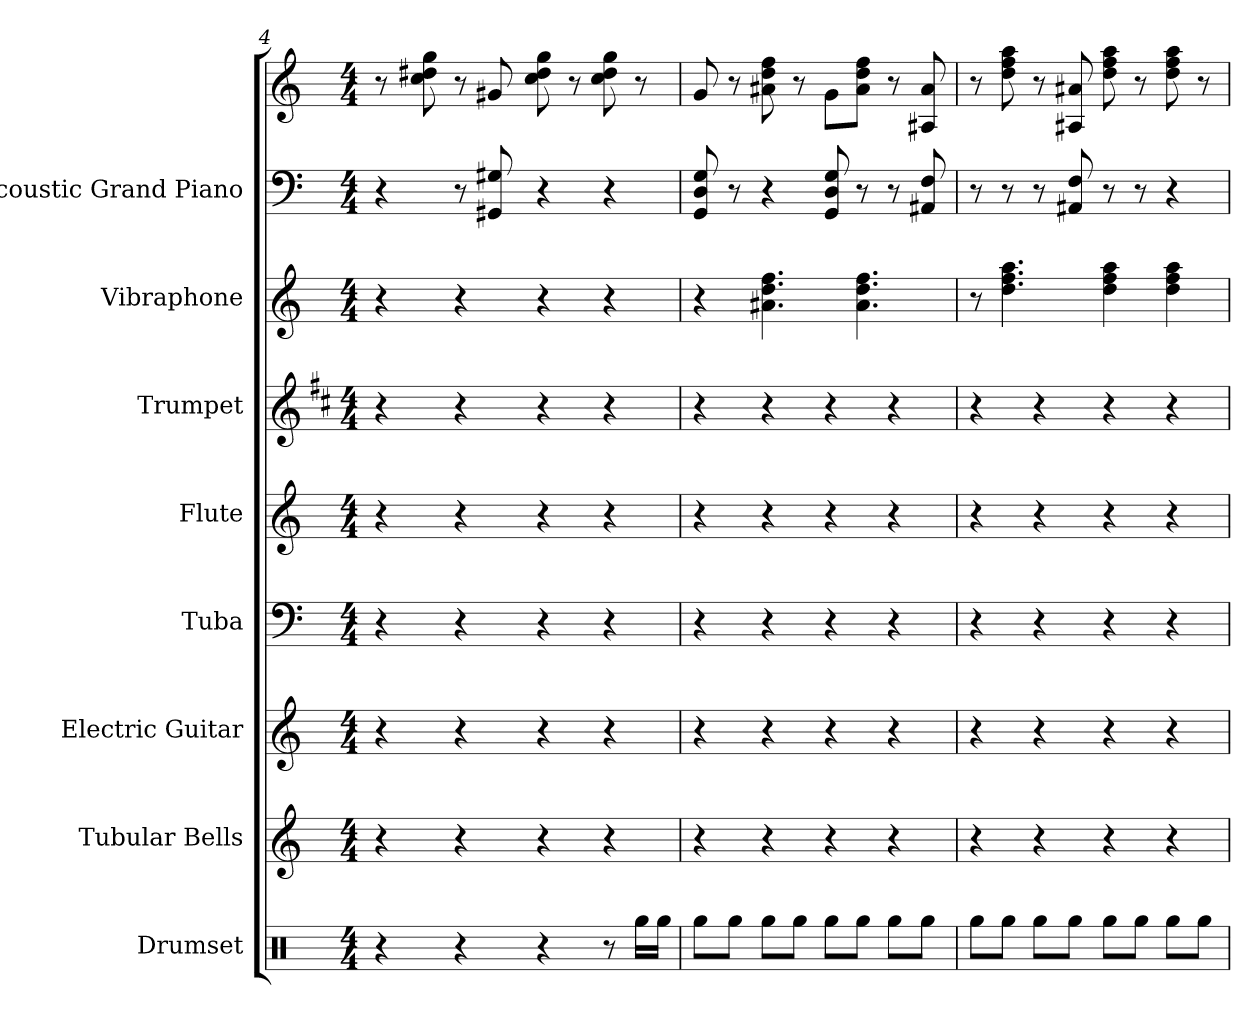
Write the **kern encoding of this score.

**kern	**kern	**kern	**kern	**kern	**kern	**kern	**kern	**kern
*part8	*part7	*part6	*part5	*part4	*part3	*part2	*part1	*part1
*staff9	*staff8	*staff7	*staff6	*staff5	*staff4	*staff3	*staff2	*staff1
*I"Drumset	*I"Tubular Bells	*I"Electric Guitar	*I"Tuba	*I"Flute	*I"Trumpet	*I"Vibraphone	*I"Acoustic Grand Piano	*
*I'Drs.	*I'Tbells	*I'Elec Gtr	*I'Tba	*I'Fl	*I'Tpt	*I'Vbp	*I'Pno	*
*clefX	*clefG2	*clefG2	*clefF4	*clefG2	*clefG2	*clefG2	*clefF4	*clefG2
*	*	*	*	*	*ITrd1c2	*	*	*
*k[]	*k[]	*k[]	*k[]	*k[]	*k[]	*k[]	*k[]	*k[]
*M4/4	*M4/4	*M4/4	*M4/4	*M4/4	*M4/4	*M4/4	*M4/4	*M4/4
=4	=4	=4	=4	=4	=4	=4	=4	=4
4r	4r	4r	4r	4r	4r	4r	4r	8r
.	.	.	.	.	.	.	.	8cc 8dd#X 8gg
4r	4r	4r	4r	4r	4r	4r	8r	8r
.	.	.	.	.	.	.	8G#X 8GG#X	8g#X
4r	4r	4r	4r	4r	4r	4r	4r	8cc 8dd# 8gg
.	.	.	.	.	.	.	.	8r
8r	4r	4r	4r	4r	4r	4r	4r	8cc 8dd# 8gg
16RggLL	.	.	.	.	.	.	.	8r
16RggJJ	.	.	.	.	.	.	.	.
=5	=5	=5	=5	=5	=5	=5	=5	=5
8RggL	4r	4r	4r	4r	4r	4r	8G 8GG 8D	8g
8RggJ	.	.	.	.	.	.	8r	8r
8RggL	4r	4r	4r	4r	4r	4.a#X 4.dd 4.ff	4r	8a#X 8dd 8ff
8RggJ	.	.	.	.	.	.	.	8r
8RggL	4r	4r	4r	4r	4r	.	8G 8GG 8D	8gL
8RggJ	.	.	.	.	.	4.a# 4.dd 4.ff	8r	8a# 8dd 8ffJ
8RggL	4r	4r	4r	4r	4r	.	8r	8r
8RggJ	.	.	.	.	.	.	8AA#X 8F	8a# 8A#X
=6	=6	=6	=6	=6	=6	=6	=6	=6
8RggL	4r	4r	4r	4r	4r	8r	8r	8r
8RggJ	.	.	.	.	.	4.dd 4.ff 4.aa	8r	8dd 8ff 8aa
8RggL	4r	4r	4r	4r	4r	.	8r	8r
8RggJ	.	.	.	.	.	.	8AA#X 8F	8a#X 8A#X
8RggL	4r	4r	4r	4r	4r	4dd 4ff 4aa	8r	8dd 8ff 8aa
8RggJ	.	.	.	.	.	.	8r	8r
8RggL	4r	4r	4r	4r	4r	4dd 4ff 4aa	4r	8dd 8ff 8aa
8RggJ	.	.	.	.	.	.	.	8r
=	=	=	=	=	=	=	=	=
*-	*-	*-	*-	*-	*-	*-	*-	*-
